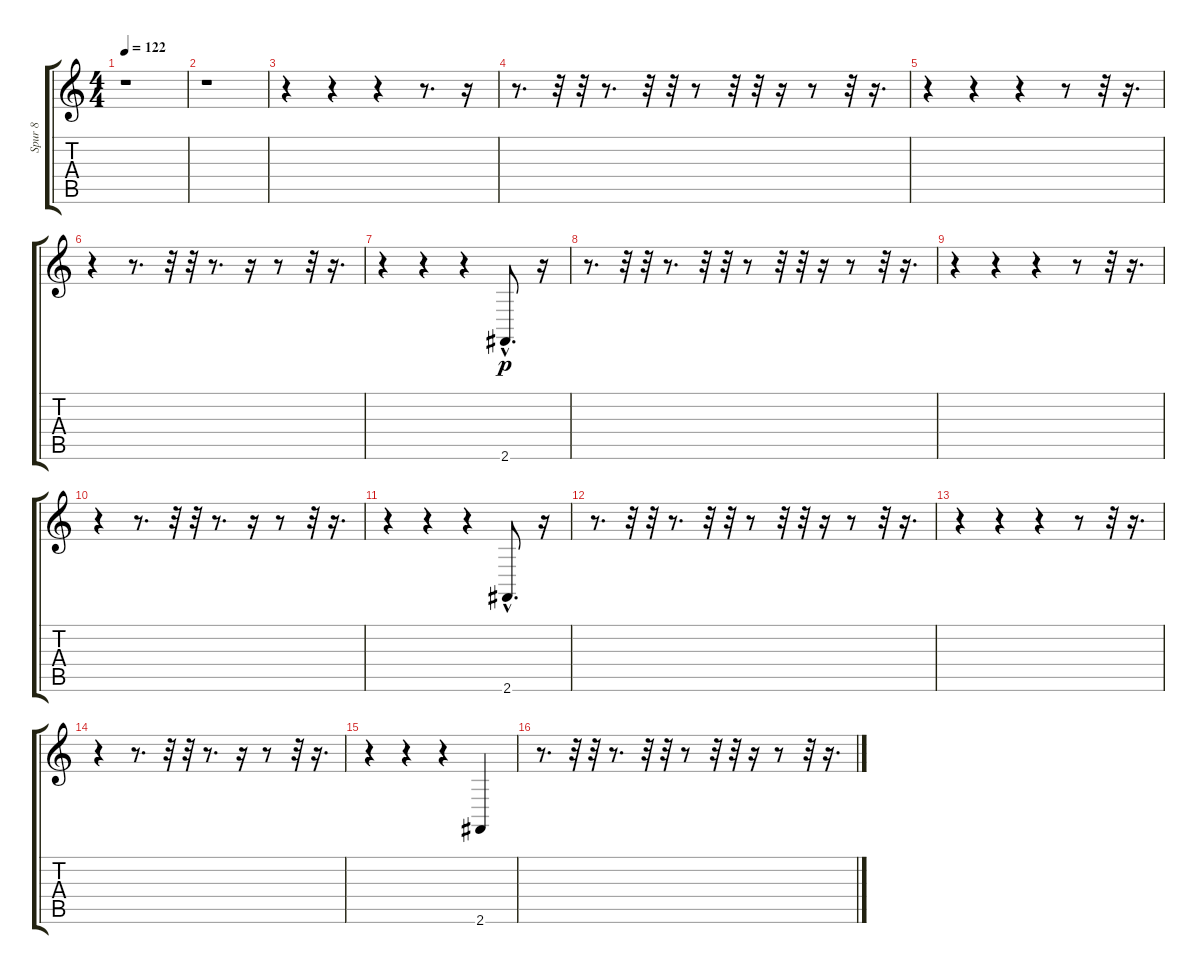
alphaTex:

\track ("Spur 8" "Spur 8") {instrument drawbarorgan}
\staff {score tabs}
\tuning (E4 B3 G3 D3 A2 E2) {hide}
\ts (4 4)
\tempo 122
\clef g2
\ks c
r.1{dy p} |
r.1 |
r.4 r.4 r.4 r.8{d} r.16 |
r.8{d} r.32 r.32 r.8{d} r.32 r.32 r.8 r.32 r.32 r.16 r.8 r.32 r.16{d} |
r.4 r.4 r.4 r.8 r.32 r.16{d} |
r.4 r.8{d} r.32 r.32 r.8{d} r.16 r.8 r.32 r.16{d} |
r.4 r.4 r.4 2.6{hac}.8{d} r.16 |
r.8{d} r.32 r.32 r.8{d} r.32 r.32 r.8 r.32 r.32 r.16 r.8 r.32 r.16{d} |
r.4 r.4 r.4 r.8 r.32 r.16{d} |
r.4 r.8{d} r.32 r.32 r.8{d} r.16 r.8 r.32 r.16{d} |
r.4 r.4 r.4 2.6{hac}.8{d} r.16 |
r.8{d} r.32 r.32 r.8{d} r.32 r.32 r.8 r.32 r.32 r.16 r.8 r.32 r.16{d} |
r.4 r.4 r.4 r.8 r.32 r.16{d} |
r.4 r.8{d} r.32 r.32 r.8{d} r.16 r.8 r.32 r.16{d} |
r.4 r.4 r.4 2.6.4 |
r.8{d} r.32 r.32 r.8{d} r.32 r.32 r.8 r.32 r.32 r.16 r.8 r.32 r.16{d}
